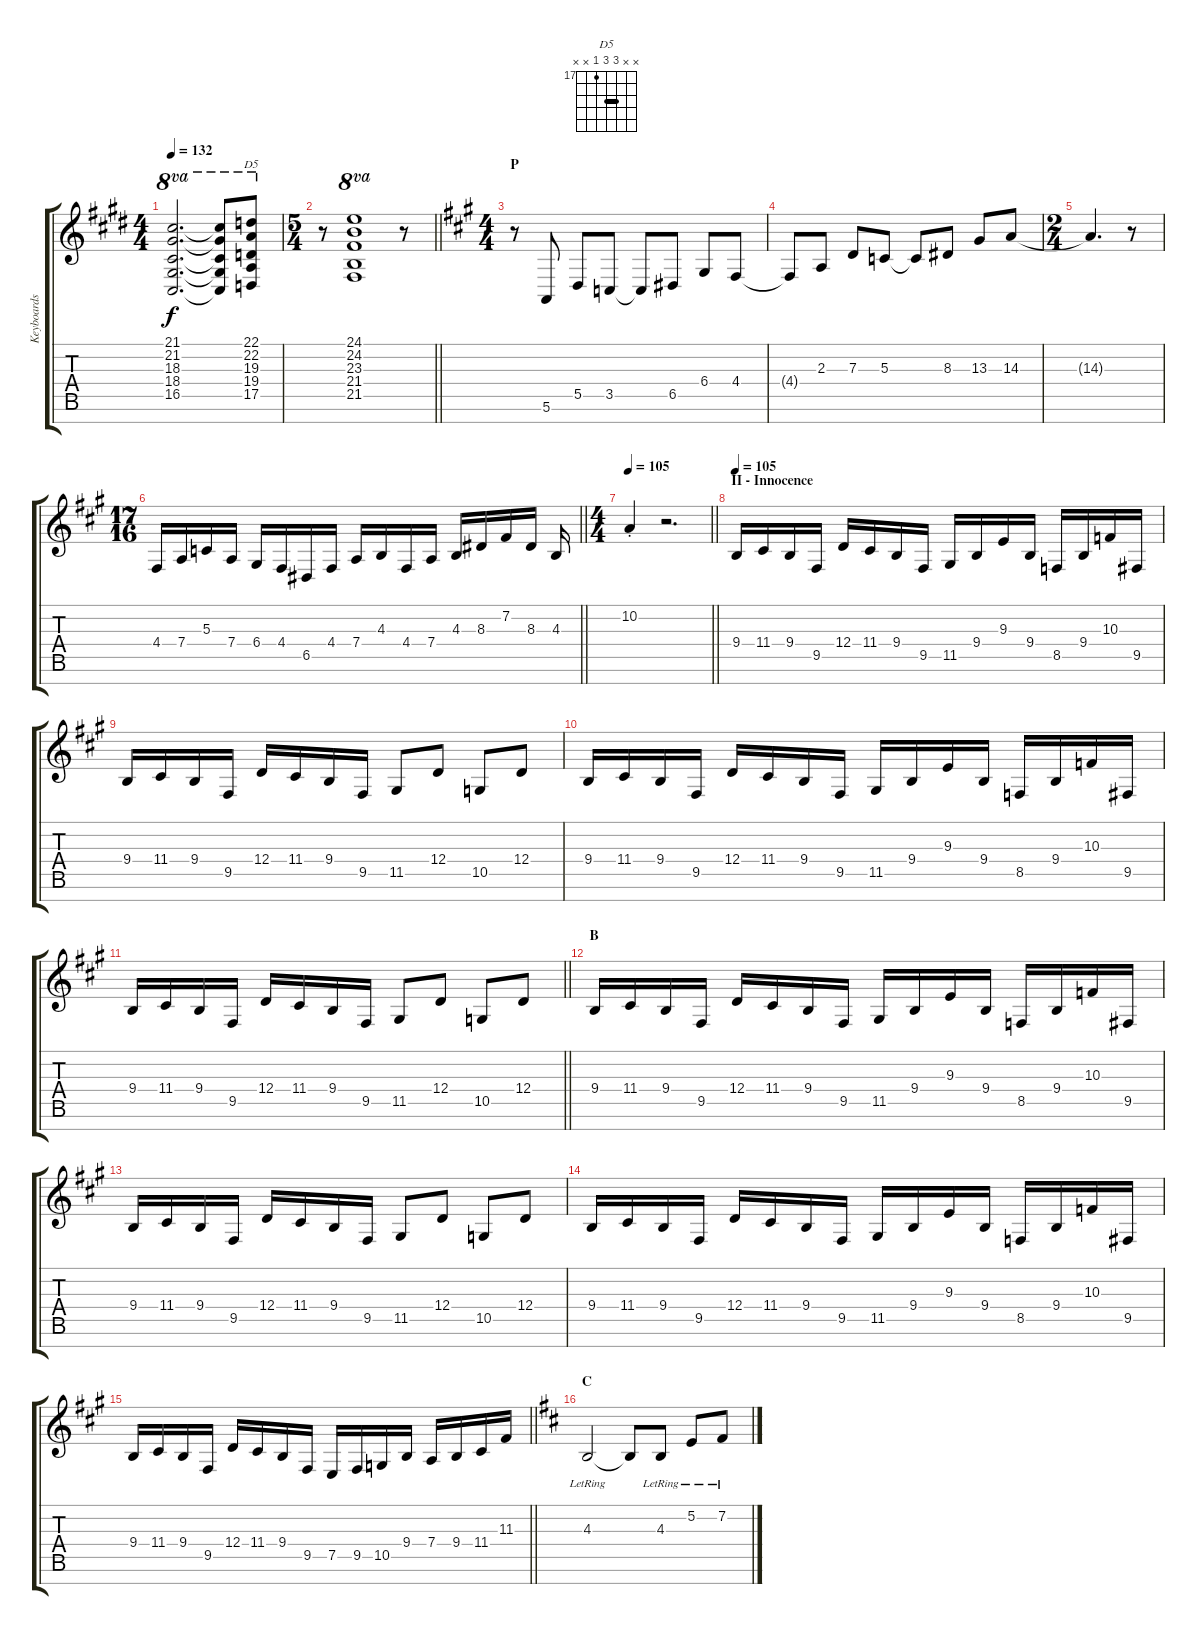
\track ("Keyboards (high register)" "Keyboards ") {instrument acousticgrandpiano}
\staff {score tabs}
\tuning (E4 B3 G3 D3 A2 E2 B1) {hide}
\chord ("D5" x x 19 19 17 x x) {firstfret 17 barre 19}
\ts (4 4)
\tempo 132
\clef g2
\ks e
(21.1 21.2 18.3 18.4 16.5).2{d ot 8va dy f volume 10 instrument rockorgan} (21.1{t} 21.2{t} 18.3{t} 18.4{t} 16.5{t}).8{ot 8va} (22.1 22.2 19.3 19.4 17.5).8{ch "D5" ot 8va} |
\ts (5 4)
\barLineRight lightlight
r.8 (24.1 24.2 23.3 21.4 21.5).1{ot 8va} r.8 |
\ts (4 4)
\section ("" "P")
\ks f#minor
r.8{instrument lead2sawtooth} 5.6.8 5.5.8 3.5.8 3.5{t}.8 6.5.8 6.4.8 4.4.8 |
4.4{t}.8 2.3.8 7.3.8 5.3.8 5.3{t}.8 8.3.8 13.3.8 14.3.8 |
\ts (2 4)
14.3{t}.4{d} r.8 |
\ts (17 16)
\barLineRight lightlight
4.4.16{instrument lead2sawtooth} 7.4.16 5.3.16 7.4.16 6.4.16 4.4.16 6.5.16 4.4.16 7.4.16 4.3.16 4.4.16 7.4.16 4.3.16 8.3.16 7.2.16 8.3.16 4.3.16 |
\ts (4 4)
\tempo 105
\barLineRight lightlight
10.2{st}.4 r.2{d} |
\section ("" "II - Innocence")
\tempo 105
9.4.16 11.4.16 9.4.16 9.5.16 12.4.16 11.4.16 9.4.16 9.5.16 11.5.16 9.4.16 9.3.16 9.4.16 8.5.16 9.4.16 10.3.16 9.5.16 |
9.4.16 11.4.16 9.4.16 9.5.16 12.4.16 11.4.16 9.4.16 9.5.16 11.5.8 12.4.8 10.5.8 12.4.8 |
9.4.16 11.4.16 9.4.16 9.5.16 12.4.16 11.4.16 9.4.16 9.5.16 11.5.16 9.4.16 9.3.16 9.4.16 8.5.16 9.4.16 10.3.16 9.5.16 |
\barLineRight lightlight
9.4.16 11.4.16 9.4.16 9.5.16 12.4.16 11.4.16 9.4.16 9.5.16 11.5.8 12.4.8 10.5.8 12.4.8 |
\section ("" "B")
9.4.16 11.4.16 9.4.16 9.5.16 12.4.16 11.4.16 9.4.16 9.5.16 11.5.16 9.4.16 9.3.16 9.4.16 8.5.16 9.4.16 10.3.16 9.5.16 |
9.4.16 11.4.16 9.4.16 9.5.16 12.4.16 11.4.16 9.4.16 9.5.16 11.5.8 12.4.8 10.5.8 12.4.8 |
9.4.16 11.4.16 9.4.16 9.5.16 12.4.16 11.4.16 9.4.16 9.5.16 11.5.16 9.4.16 9.3.16 9.4.16 8.5.16 9.4.16 10.3.16 9.5.16 |
\barLineRight lightlight
9.4.16 11.4.16 9.4.16 9.5.16 12.4.16 11.4.16 9.4.16 9.5.16 7.5.16 9.5.16 10.5.16 9.4.16 7.4.16 9.4.16 11.4.16 11.3.16 |
\section ("" "C")
\ks bminor
4.3{lr}.2{volume 13 instrument acousticgrandpiano} 4.3{t}.8 4.3{lr}.8 5.2{lr}.8 7.2{lr}.8
